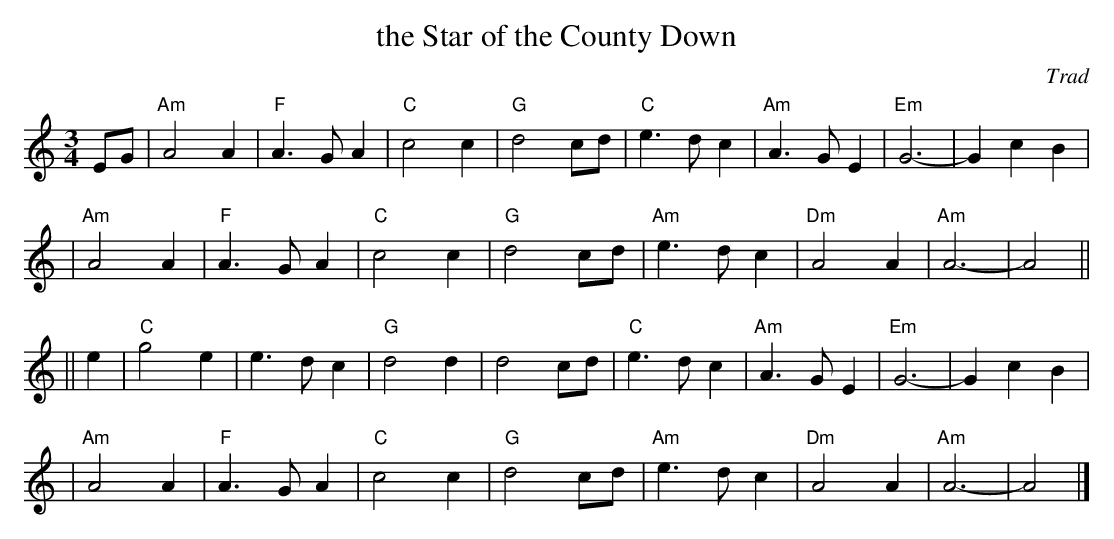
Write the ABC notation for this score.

X:1
T: the Star of the County Down
O: Trad
M: 3/4
L: 1/8
K: Am
EG \
| "Am"A4 A2 | "F"A3 G A2 | "C"c4 c2 | "G"d4 cd \
| "C"e3 d c2 | "Am"A3 G E2 | "Em"G6- | G2 c2 B2 |
| "Am"A4 A2 | "F"A3 G A2 | "C"c4 c2 | "G"d4 cd \
| "Am"e3 d c2 | "Dm"A4 A2 | "Am"A6- | A4 ||
|| e2 \
| "C"g4 e2 | e3 d c2 | "G"d4 d2 | d4 cd \
| "C"e3 d c2 | "Am"A3 G E2 | "Em"G6- | G2 c2 B2 |
| "Am"A4 A2 | "F"A3 G A2 | "C"c4 c2 | "G"d4 cd \
| "Am"e3 d c2 | "Dm"A4 A2 | "Am"A6- | A4 |]
